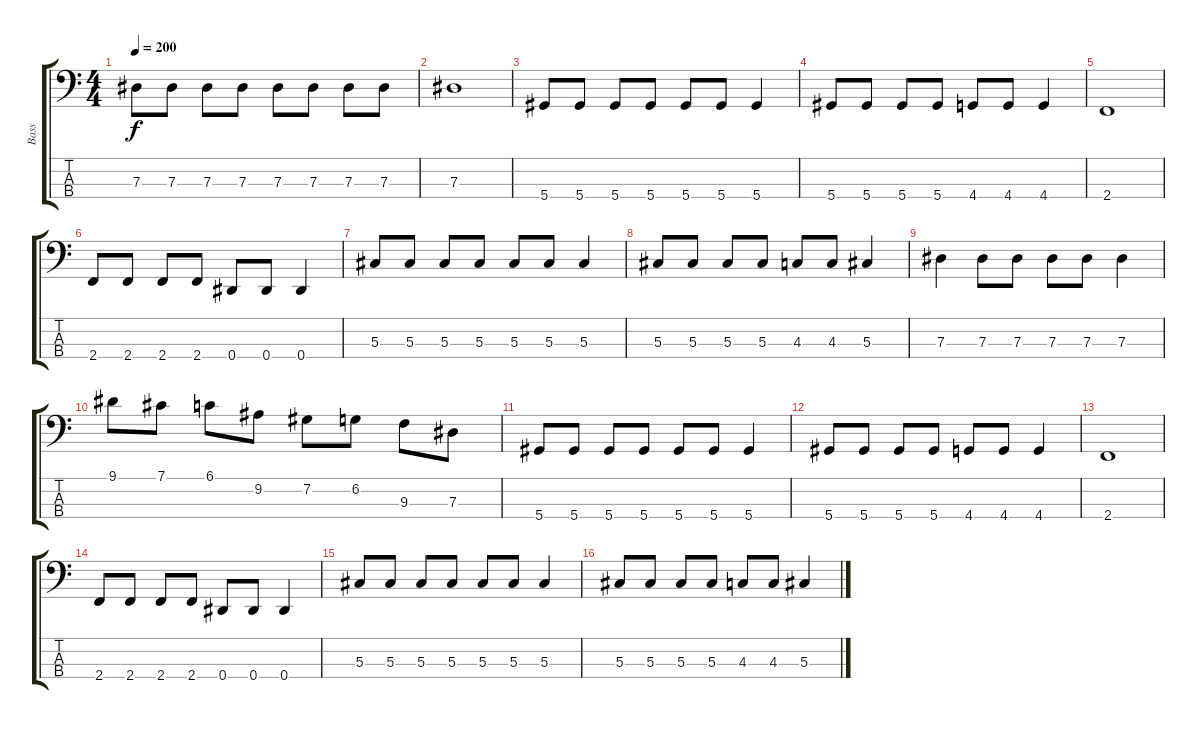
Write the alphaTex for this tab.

\track ("Bass" "Bass") {instrument electricbasspick}
\staff {score tabs}
\tuning (Gb2 Db2 Ab1 Eb1) {hide}
\ts (4 4)
\tempo 200
\clef f4
\ks c
7.3.8{dy f} 7.3.8 7.3.8 7.3.8 7.3.8 7.3.8 7.3.8 7.3.8 |
7.3.1 |
5.4.8 5.4.8 5.4.8 5.4.8 5.4.8 5.4.8 5.4.4 |
5.4.8 5.4.8 5.4.8 5.4.8 4.4.8 4.4.8 4.4.4 |
2.4.1 |
2.4.8 2.4.8 2.4.8 2.4.8 0.4.8 0.4.8 0.4.4 |
5.3.8 5.3.8 5.3.8 5.3.8 5.3.8 5.3.8 5.3.4 |
5.3.8 5.3.8 5.3.8 5.3.8 4.3.8 4.3.8 5.3.4 |
7.3.4 7.3.8 7.3.8 7.3.8 7.3.8 7.3.4 |
9.1.8 7.1.8 6.1.8 9.2.8 7.2.8 6.2.8 9.3.8 7.3.8 |
5.4.8 5.4.8 5.4.8 5.4.8 5.4.8 5.4.8 5.4.4 |
5.4.8 5.4.8 5.4.8 5.4.8 4.4.8 4.4.8 4.4.4 |
2.4.1 |
2.4.8 2.4.8 2.4.8 2.4.8 0.4.8 0.4.8 0.4.4 |
5.3.8 5.3.8 5.3.8 5.3.8 5.3.8 5.3.8 5.3.4 |
5.3.8 5.3.8 5.3.8 5.3.8 4.3.8 4.3.8 5.3.4
